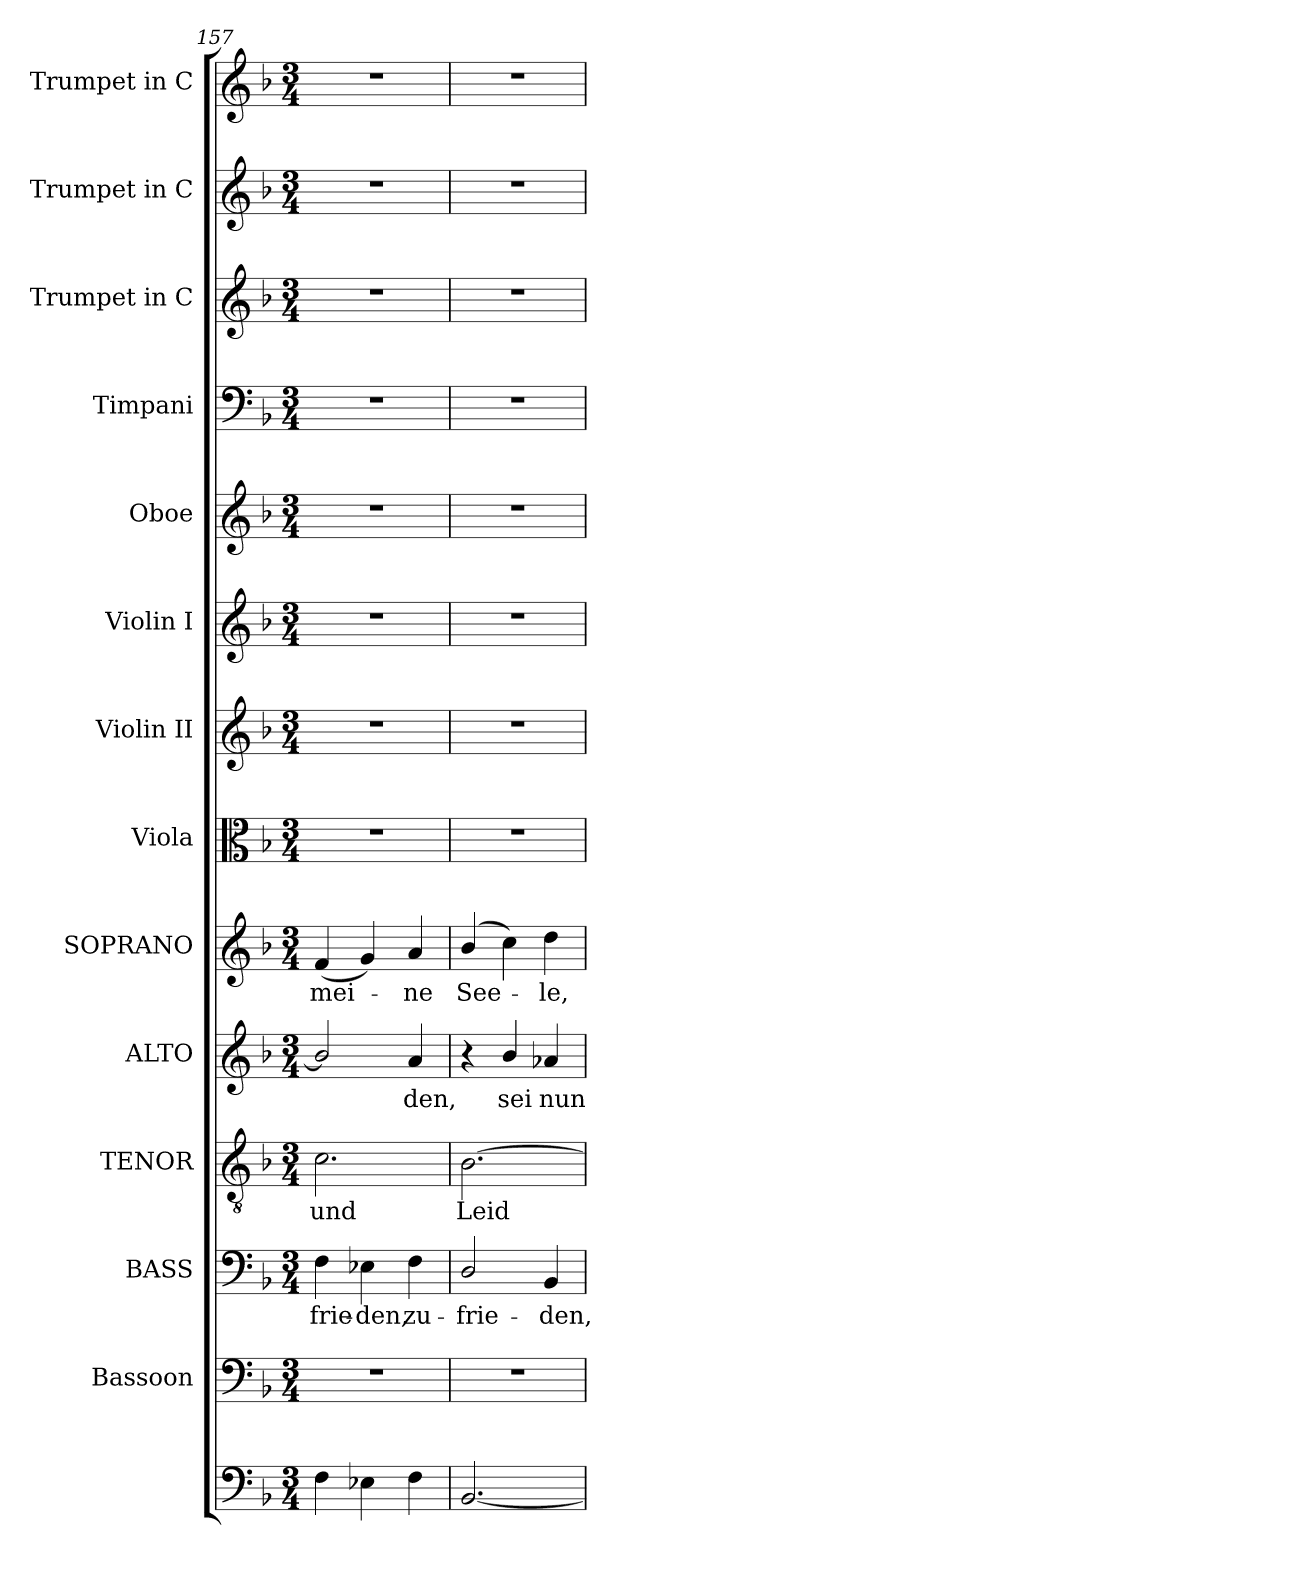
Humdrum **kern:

**kern	**kern	**kern	**text	**kern	**text	**kern	**text	**kern	**text	**kern	**kern	**kern	**kern	**kern	**kern	**kern	**kern
*part14	*part13	*part12	*part12	*part11	*part11	*part10	*part10	*part9	*part9	*part8	*part7	*part6	*part5	*part4	*part3	*part2	*part1
*staff14	*staff13	*staff12	*staff12	*staff11	*staff11	*staff10	*staff10	*staff9	*staff9	*staff8	*staff7	*staff6	*staff5	*staff4	*staff3	*staff2	*staff1
*	*I"Bassoon	*I"BASS	*	*I"TENOR	*	*I"ALTO	*	*I"SOPRANO	*	*I"Viola	*I"Violin II	*I"Violin I	*I"Oboe	*I"Timpani	*I"Trumpet in C	*I"Trumpet in C	*I"Trumpet in C
*	*	*	*	*	*	*I'Alto	*	*I'Soprano	*	*I'Viola	*I'Violin II	*I'Violin I	*I'Oboe	*I'Timp.	*	*	*
*clefF4	*clefF4	*clefF4	*	*clefGv2	*	*clefG2	*	*clefG2	*	*clefC3	*clefG2	*clefG2	*clefG2	*clefF4	*clefG2	*clefG2	*clefG2
*	*	*	*	*ITrd7c12	*	*	*	*	*	*	*	*	*	*	*	*	*
*k[b-]	*k[b-]	*k[b-]	*	*k[b-]	*	*k[b-]	*	*k[b-]	*	*k[b-]	*k[b-]	*k[b-]	*k[b-]	*k[b-]	*k[b-]	*k[b-]	*k[b-]
*F:	*F:	*F:	*	*F:	*	*F:	*	*F:	*	*F:	*F:	*F:	*F:	*F:	*F:	*F:	*F:
*M3/4	*M3/4	*M3/4	*	*M3/4	*	*M3/4	*	*M3/4	*	*M3/4	*M3/4	*M3/4	*M3/4	*M3/4	*M3/4	*M3/4	*M3/4
=157	=157	=157	=157	=157	=157	=157	=157	=157	=157	=157	=157	=157	=157	=157	=157	=157	=157
!	!LO:N:vis=1	!	!	!	!	!	!	!	!	!	!	!	!	!	!	!	!
!	!	!	!LO:LY:b:color=#000000	!	!	!	!	!	!	!	!	!	!	!	!	!	!
!	!	!	!	!	!LO:LY:b:color=#000000	!	!	!	!	!	!	!	!	!	!	!	!
!	!	!	!	!	!	!	!	!	!LO:LY:b:color=#000000	!LO:N:vis=1	!LO:N:vis=1	!LO:N:vis=1	!LO:N:vis=1	!LO:N:vis=1	!LO:N:vis=1	!LO:N:vis=1	!LO:N:vis=1
4Fi\	2.r	4Fi\	-frie-	2.Ci\	und	2b-i/]	.	(4fi/	mei-	2.r	2.r	2.r	2.r	2.r	2.r	2.r	2.r
!	!	!	!LO:LY:b:color=#000000	!	!	!	!	!	!	!	!	!	!	!	!	!	!
4E-Xi\	.	4E-Xi\	-den,	.	.	.	.	4gi/)	.	.	.	.	.	.	.	.	.
!	!	!	!LO:LY:b:color=#000000	!	!	!	!	!	!	!	!	!	!	!	!	!	!
!	!	!	!	!	!	!	!LO:LY:b:color=#000000	!	!	!	!	!	!	!	!	!	!
!	!	!	!	!	!	!	!	!	!LO:LY:b:color=#000000	!	!	!	!	!	!	!	!
4Fi\	.	4Fi\	zu-	.	.	4ai/	-den,	4ai/	-ne	.	.	.	.	.	.	.	.
=158	=158	=158	=158	=158	=158	=158	=158	=158	=158	=158	=158	=158	=158	=158	=158	=158	=158
!	!LO:N:vis=1	!	!	!	!	!	!	!	!	!	!	!	!	!	!	!	!
!	!	!	!LO:LY:b:color=#000000	!	!	!	!	!	!	!	!	!	!	!	!	!	!
!	!	!	!	!	!LO:LY:b:color=#000000	!	!	!	!	!	!	!	!	!	!	!	!
!	!	!	!	!	!	!	!	!	!LO:LY:b:color=#000000	!LO:N:vis=1	!LO:N:vis=1	!LO:N:vis=1	!LO:N:vis=1	!LO:N:vis=1	!LO:N:vis=1	!LO:N:vis=1	!LO:N:vis=1
[2.BB-i/	2.r	2Di/	-frie-	[2.BB-i\	Leid	4r	.	(4b-i/	See-	2.r	2.r	2.r	2.r	2.r	2.r	2.r	2.r
!	!	!	!	!	!	!	!LO:LY:b:color=#000000	!	!	!	!	!	!	!	!	!	!
.	.	.	.	.	.	4b-i/	sei	4cci\)	.	.	.	.	.	.	.	.	.
!	!	!	!LO:LY:b:color=#000000	!	!	!	!	!	!	!	!	!	!	!	!	!	!
!	!	!	!	!	!	!	!LO:LY:b:color=#000000	!	!	!	!	!	!	!	!	!	!
!	!	!	!	!	!	!	!	!	!LO:LY:b:color=#000000	!	!	!	!	!	!	!	!
.	.	4BB-i/	-den,	.	.	4a-Xi/	nun	4ddi\	-le,	.	.	.	.	.	.	.	.
=	=	=	=	=	=	=	=	=	=	=	=	=	=	=	=	=	=
*-	*-	*-	*-	*-	*-	*-	*-	*-	*-	*-	*-	*-	*-	*-	*-	*-	*-
